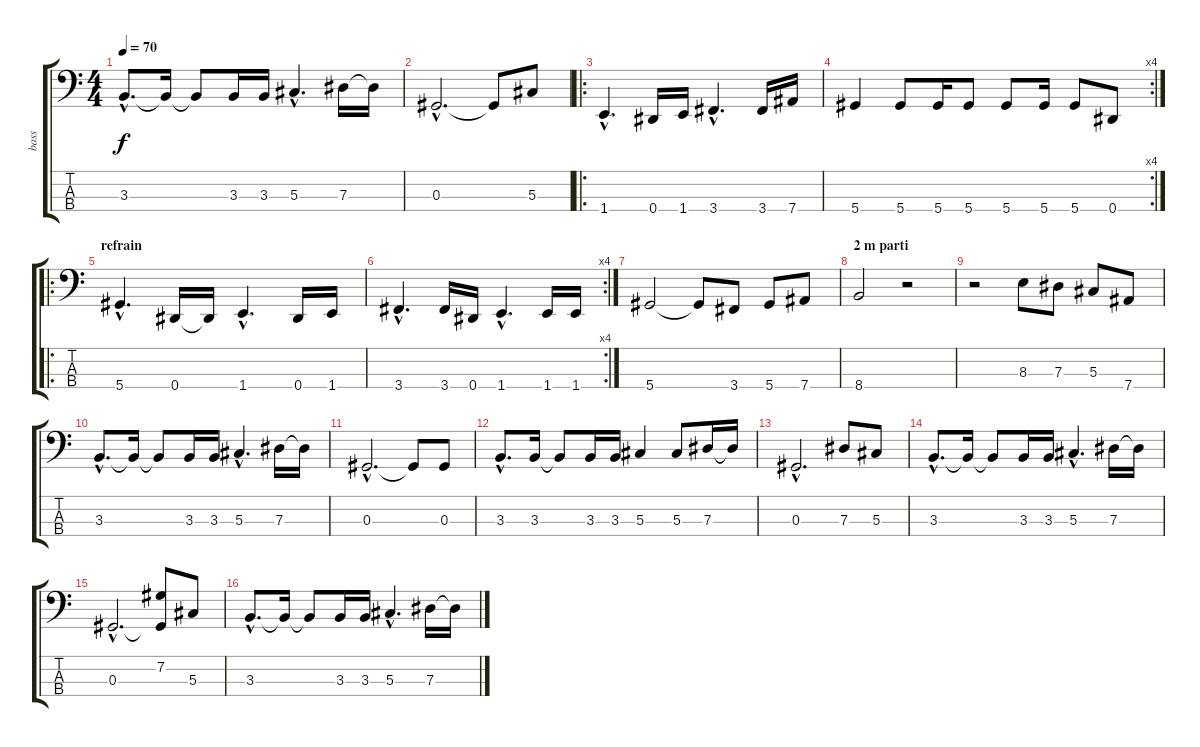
\track ("bass" "bass") {instrument electricbassfinger}
\staff {score tabs}
\tuning (Gb2 Db2 Ab1 Eb1) {hide}
\ts (4 4)
\tempo 70
\clef f4
\ks c
3.3{hac}.8{d dy f} 3.3{t}.16 3.3{t}.8 3.3.16 3.3.16 5.3{hac}.4{d} 7.3.16 7.3{t}.16 |
0.3{hac}.2{d} 0.3{t}.8 5.3.8 |
\ro
1.4{hac}.4{d} 0.4.16 1.4.16 3.4{hac}.4{d} 3.4.16 7.4.16 |
\rc 4
5.4.4 5.4.8 5.4.16 5.4.8 5.4.8 5.4.16 5.4.8 0.4.8 |
\ro
\section ("" "refrain")
5.4{hac}.4{d} 0.4.16 0.4{t}.16 1.4{hac}.4{d} 0.4.16 1.4.16 |
\rc 4
3.4{hac}.4{d} 3.4.16 0.4.16 1.4{hac}.4{d} 1.4.16 1.4.16 |
5.4.2 5.4{t}.8 3.4.8 5.4.8 7.4.8 |
\section ("" "2 m parti")
8.4.2 r.2 |
r.2 8.3.8 7.3.8 5.3.8 7.4.8 |
3.3{hac}.8{d} 3.3{t}.16 3.3{t}.8 3.3.16 3.3.16 5.3{hac}.4{d} 7.3.16 7.3{t}.16 |
0.3{hac}.2{d} 0.3{t}.8 0.3.8 |
3.3{hac}.8{d} 3.3.16 3.3{t}.8 3.3.16 3.3.16 5.3.4 5.3.8 7.3.16 7.3{t}.16 |
0.3{hac}.2{d} 7.3.8 5.3.8 |
3.3{hac}.8{d} 3.3{t}.16 3.3{t}.8 3.3.16 3.3.16 5.3{hac}.4{d} 7.3.16 7.3{t}.16 |
0.3{hac}.2{d} (7.2 0.3{t}).8 5.3.8 |
3.3{hac}.8{d} 3.3{t}.16 3.3{t}.8 3.3.16 3.3.16 5.3{hac}.4{d} 7.3.16 7.3{t}.16
